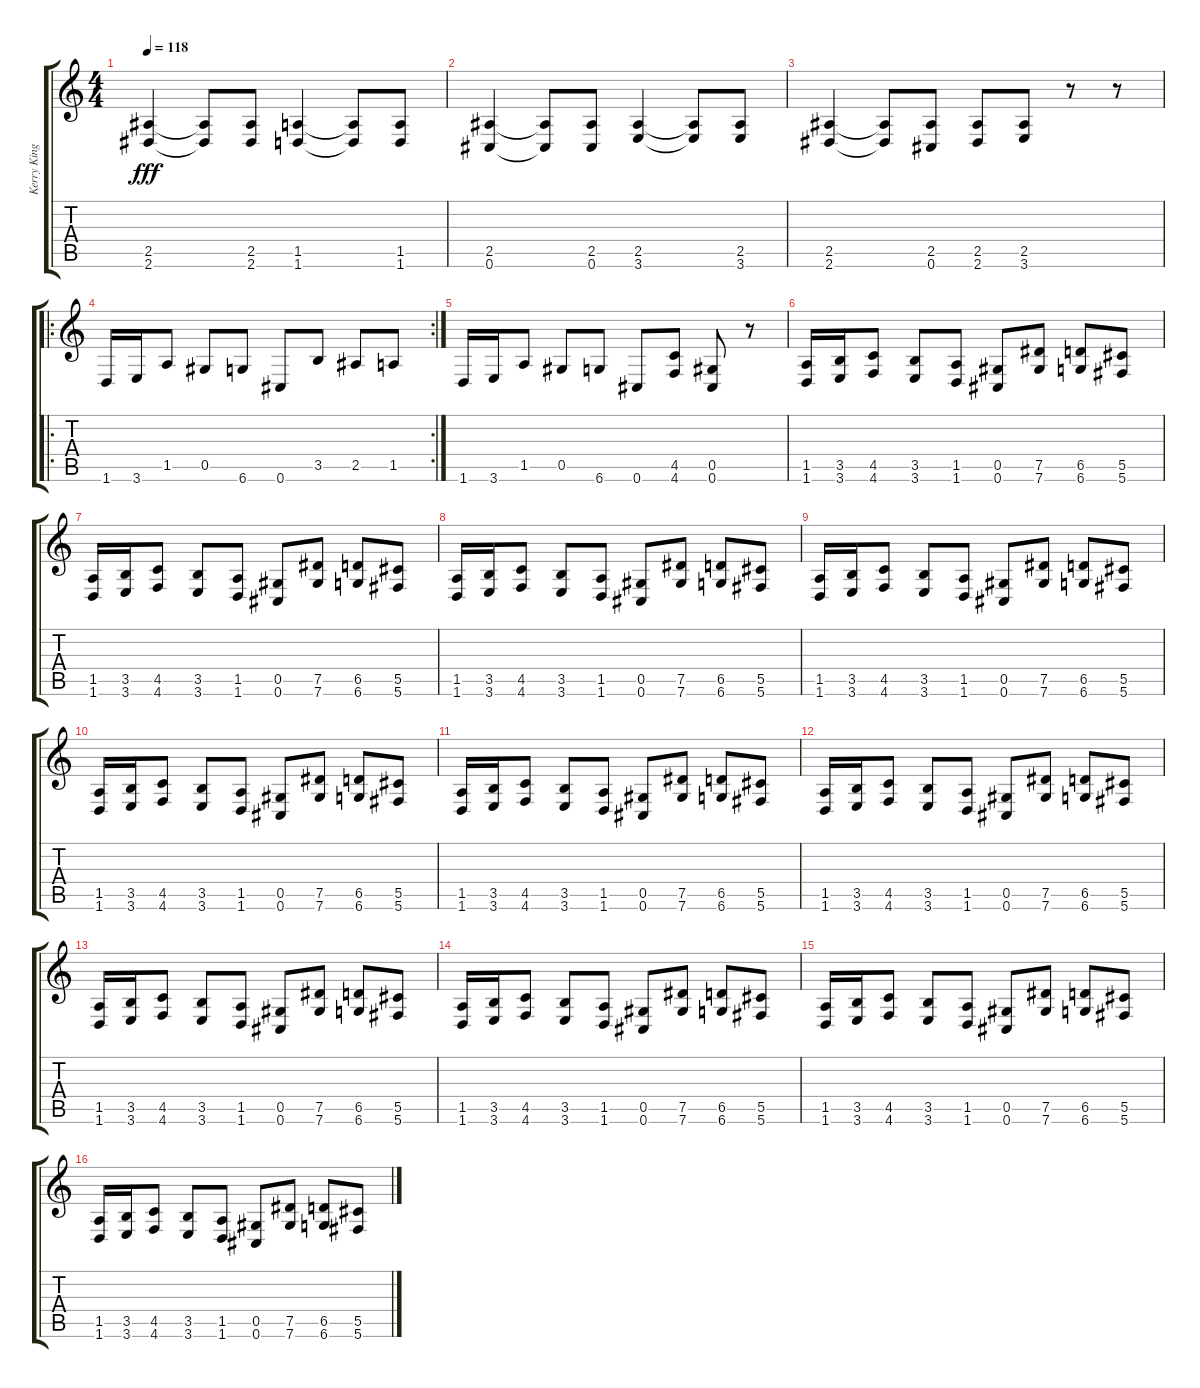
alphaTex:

\track ("Kerry King" "Kerry King") {instrument distortionguitar}
\staff {score tabs}
\tuning (Eb4 Bb3 Gb3 Db3 Ab2 Db2) {hide}
\ts (4 4)
\tempo 118
\clef g2
\ks c
(2.5 2.6).4{dy fff} (2.5{t} 2.6{t}).8 (2.5 2.6).8 (1.5 1.6).4 (1.5{t} 1.6{t}).8 (1.5 1.6).8 |
(2.5 0.6).4 (2.5{t} 0.6{t}).8 (2.5 0.6).8 (2.5 3.6).4 (2.5{t} 3.6{t}).8 (2.5 3.6).8 |
(2.5 2.6).4 (2.5{t} 2.6{t}).8 (2.5 0.6).8 (2.5 2.6).8 (2.5 3.6).8 r.8 r.8 |
\ro
\rc 2
1.6.16 3.6.16 1.5.8 0.5.8 6.6.8 0.6.8 3.5.8 2.5.8 1.5.8 |
1.6.16 3.6.16 1.5.8 0.5.8 6.6.8 0.6.8 (4.5 4.6).8 (0.5 0.6).8 r.8 |
(1.5 1.6).16 (3.5 3.6).16 (4.5 4.6).8 (3.5 3.6).8 (1.5 1.6).8 (0.5 0.6).8 (7.5 7.6).8 (6.5 6.6).8 (5.5 5.6).8 |
(1.5 1.6).16 (3.5 3.6).16 (4.5 4.6).8 (3.5 3.6).8 (1.5 1.6).8 (0.5 0.6).8 (7.5 7.6).8 (6.5 6.6).8 (5.5 5.6).8 |
(1.5 1.6).16 (3.5 3.6).16 (4.5 4.6).8 (3.5 3.6).8 (1.5 1.6).8 (0.5 0.6).8 (7.5 7.6).8 (6.5 6.6).8 (5.5 5.6).8 |
(1.5 1.6).16 (3.5 3.6).16 (4.5 4.6).8 (3.5 3.6).8 (1.5 1.6).8 (0.5 0.6).8 (7.5 7.6).8 (6.5 6.6).8 (5.5 5.6).8 |
(1.5 1.6).16 (3.5 3.6).16 (4.5 4.6).8 (3.5 3.6).8 (1.5 1.6).8 (0.5 0.6).8 (7.5 7.6).8 (6.5 6.6).8 (5.5 5.6).8 |
(1.5 1.6).16 (3.5 3.6).16 (4.5 4.6).8 (3.5 3.6).8 (1.5 1.6).8 (0.5 0.6).8 (7.5 7.6).8 (6.5 6.6).8 (5.5 5.6).8 |
(1.5 1.6).16 (3.5 3.6).16 (4.5 4.6).8 (3.5 3.6).8 (1.5 1.6).8 (0.5 0.6).8 (7.5 7.6).8 (6.5 6.6).8 (5.5 5.6).8 |
(1.5 1.6).16 (3.5 3.6).16 (4.5 4.6).8 (3.5 3.6).8 (1.5 1.6).8 (0.5 0.6).8 (7.5 7.6).8 (6.5 6.6).8 (5.5 5.6).8 |
(1.5 1.6).16 (3.5 3.6).16 (4.5 4.6).8 (3.5 3.6).8 (1.5 1.6).8 (0.5 0.6).8 (7.5 7.6).8 (6.5 6.6).8 (5.5 5.6).8 |
(1.5 1.6).16 (3.5 3.6).16 (4.5 4.6).8 (3.5 3.6).8 (1.5 1.6).8 (0.5 0.6).8 (7.5 7.6).8 (6.5 6.6).8 (5.5 5.6).8 |
(1.5 1.6).16 (3.5 3.6).16 (4.5 4.6).8 (3.5 3.6).8 (1.5 1.6).8 (0.5 0.6).8 (7.5 7.6).8 (6.5 6.6).8 (5.5 5.6).8
